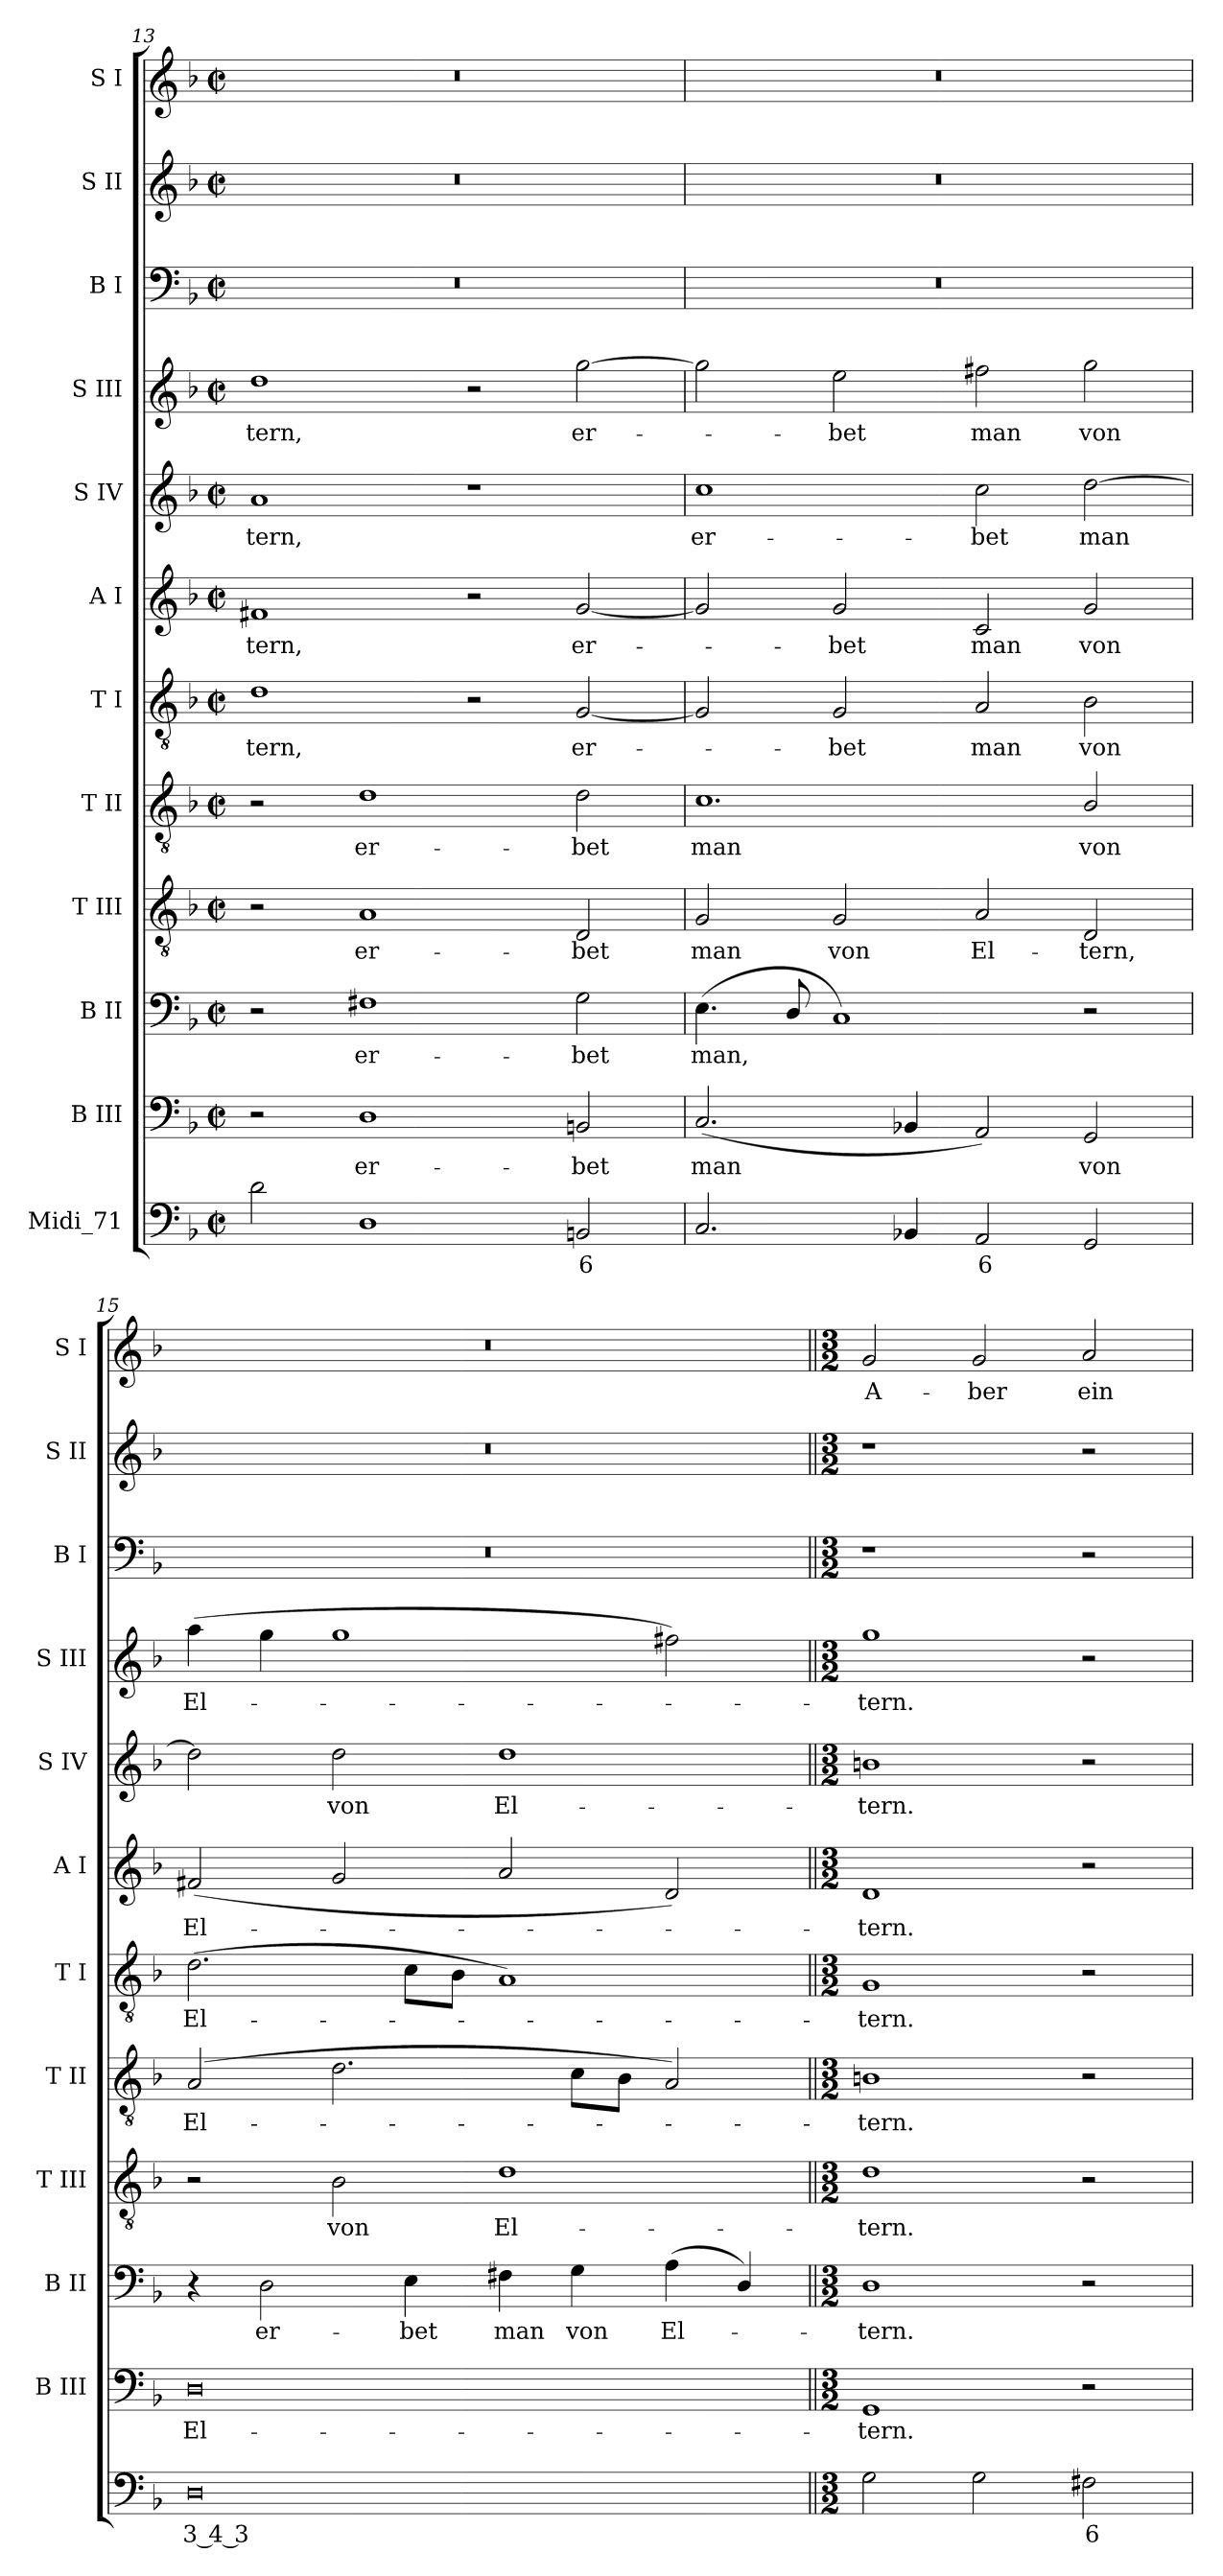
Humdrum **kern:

**kern	**text	**kern	**text	**kern	**text	**kern	**text	**kern	**text	**kern	**text	**kern	**text	**kern	**text	**kern	**text	**kern	**kern	**kern	**text
*part12	*part12	*part11	*part11	*part10	*part10	*part9	*part9	*part8	*part8	*part7	*part7	*part6	*part6	*part5	*part5	*part4	*part4	*part3	*part2	*part1	*part1
*staff12	*staff12	*staff11	*staff11	*staff10	*staff10	*staff9	*staff9	*staff8	*staff8	*staff7	*staff7	*staff6	*staff6	*staff5	*staff5	*staff4	*staff4	*staff3	*staff2	*staff1	*staff1
*I"Midi_71	*	*I"B III	*	*I"B II	*	*I"T III	*	*I"T II	*	*I"T I	*	*I"A I	*	*I"S IV	*	*I"S III	*	*I"B I	*I"S II	*I"S I	*
*	*	*I'B III	*	*I'B II	*	*I'T III	*	*I'T II	*	*I'T I	*	*I'A I	*	*I'S IV	*	*I'S III	*	*I'B I	*I'S II	*I'S I	*
!!LO:LB:g=z
*clefF4	*	*clefF4	*	*clefF4	*	*clefGv2	*	*clefGv2	*	*clefGv2	*	*clefG2	*	*clefG2	*	*clefG2	*	*clefF4	*clefG2	*clefG2	*
*k[b-]	*	*k[b-]	*	*k[b-]	*	*k[b-]	*	*k[b-]	*	*k[b-]	*	*k[b-]	*	*k[b-]	*	*k[b-]	*	*k[b-]	*k[b-]	*k[b-]	*
*F:	*	*F:	*	*F:	*	*F:	*	*F:	*	*F:	*	*F:	*	*F:	*	*F:	*	*F:	*F:	*F:	*
*M4/2	*	*M4/2	*	*M4/2	*	*M4/2	*	*M4/2	*	*M4/2	*	*M4/2	*	*M4/2	*	*M4/2	*	*M4/2	*M4/2	*M4/2	*
*met(c|)	*	*met(c|)	*	*met(c|)	*	*met(c|)	*	*met(c|)	*	*met(c|)	*	*met(c|)	*	*met(c|)	*	*met(c|)	*	*met(c|)	*met(c|)	*met(c|)	*
=13	=13	=13	=13	=13	=13	=13	=13	=13	=13	=13	=13	=13	=13	=13	=13	=13	=13	=13	=13	=13	=13
!	!	!	!	!	!	!	!	!	!	!	!LO:LY:b	!	!LO:LY:b	!	!LO:LY:b	!	!LO:LY:b	!	!	!	!
2d	.	2r	.	2r	.	2r	.	2r	.	1d	-tern,	1f#X	-tern,	1a	tern,	1dd	tern,	0r	0r	0r	.
!	!	!	!LO:LY:b	!	!LO:LY:b	!	!LO:LY:b	!	!LO:LY:b	!	!	!	!	!	!	!	!	!	!	!	!
1D	.	1D	er-	1F#X	er-	1A	er-	1d	er-	.	.	.	.	.	.	.	.	.	.	.	.
.	.	.	.	.	.	.	.	.	.	2r	.	2r	.	1r	.	2r	.	.	.	.	.
!	!LO:LY:b	!	!LO:LY:b	!	!LO:LY:b	!	!LO:LY:b	!	!LO:LY:b	!	!LO:LY:b	!	!LO:LY:b	!	!	!	!LO:LY:b	!	!	!	!
2BBn	6	2BBn	-bet	2G	-bet	2D	-bet	2d	-bet	[2G	er-	[2g	er-	.	.	[2gg	er-	.	.	.	.
=14	=14	=14	=14	=14	=14	=14	=14	=14	=14	=14	=14	=14	=14	=14	=14	=14	=14	=14	=14	=14	=14
!	!	!	!LO:LY:b	!	!LO:LY:b	!	!LO:LY:b	!	!LO:LY:b	!	!	!	!	!	!LO:LY:b	!	!	!	!	!	!
2.C	.	(<2.C	man	(<4.E	man,	2G	man	1.c	man	2G]	.	2g]	.	1cc	er-	2gg]	.	0r	0r	0r	.
.	.	.	.	8D/	.	.	.	.	.	.	.	.	.	.	.	.	.	.	.	.	.
!	!	!	!	!	!	!	!LO:LY:b	!	!	!	!LO:LY:b	!	!LO:LY:b	!	!	!	!LO:LY:b	!	!	!	!
.	.	.	.	1C)	.	2G	von	.	.	2G	bet	2g	bet	.	.	2ee	bet	.	.	.	.
4BB-X	.	4BB-X	.	.	.	.	.	.	.	.	.	.	.	.	.	.	.	.	.	.	.
!	!LO:LY:b	!	!	!	!	!	!LO:LY:b	!	!	!	!LO:LY:b	!	!LO:LY:b	!	!LO:LY:b	!	!LO:LY:b	!	!	!	!
2AA	6	2AA)	.	.	.	2A	El-	.	.	2A	man	2c	man	2cc	-bet	2ff#X	man	.	.	.	.
!	!	!	!LO:LY:b	!	!	!	!LO:LY:b	!	!LO:LY:b	!	!LO:LY:b	!	!LO:LY:b	!	!LO:LY:b	!	!LO:LY:b	!	!	!	!
2GG	.	2GG	von	2r	.	2D	-tern,	2B-/	von	2B-	von	2g	von	[2dd	man	2gg	von	.	.	.	.
=15	=15	=15	=15	=15	=15	=15	=15	=15	=15	=15	=15	=15	=15	=15	=15	=15	=15	=15	=15	=15	=15
!	!LO:LY:b	!	!LO:LY:b	!	!	!	!	!	!LO:LY:b	!	!LO:LY:b	!	!LO:LY:b	!	!	!	!LO:LY:b	!	!	!	!
0D	3 4 3	0D	El-	4r	.	2r	.	(>2A	El-	(>2.d	El-	(<2f#X	El-	2dd]	.	(>4aa	El-	0r	0r	0r	.
!	!	!	!	!	!LO:LY:b	!	!	!	!	!	!	!	!	!	!	!	!	!	!	!	!
.	.	.	.	2D	er-	.	.	.	.	.	.	.	.	.	.	4gg	.	.	.	.	.
!	!	!	!	!	!	!	!LO:LY:b	!	!	!	!	!	!	!	!LO:LY:b	!	!	!	!	!	!
.	.	.	.	.	.	2B-	von	2.d	.	.	.	2g	.	2dd	von	1gg	.	.	.	.	.
!	!	!	!	!	!LO:LY:b	!	!	!	!	!	!	!	!	!	!	!	!	!	!	!	!
.	.	.	.	4E	-bet	.	.	.	.	8cL	.	.	.	.	.	.	.	.	.	.	.
.	.	.	.	.	.	.	.	.	.	8B-J	.	.	.	.	.	.	.	.	.	.	.
!	!	!	!	!	!LO:LY:b	!	!LO:LY:b	!	!	!	!	!	!	!	!LO:LY:b	!	!	!	!	!	!
.	.	.	.	4F#X	man	1d	El-	.	.	1A)	.	2a	.	1dd	El-	.	.	.	.	.	.
!	!	!	!	!	!LO:LY:b	!	!	!	!	!	!	!	!	!	!	!	!	!	!	!	!
.	.	.	.	4G	von	.	.	8cL	.	.	.	.	.	.	.	.	.	.	.	.	.
.	.	.	.	.	.	.	.	8B-J	.	.	.	.	.	.	.	.	.	.	.	.	.
!	!	!	!	!	!LO:LY:b	!	!	!	!	!	!	!	!	!	!	!	!	!	!	!	!
.	.	.	.	(<4A	El-	.	.	2A)	.	.	.	2d)	.	.	.	2ff#X)	.	.	.	.	.
.	.	.	.	4D/)	.	.	.	.	.	.	.	.	.	.	.	.	.	.	.	.	.
=16||	=16||	=16||	=16||	=16||	=16||	=16||	=16||	=16||	=16||	=16||	=16||	=16||	=16||	=16||	=16||	=16||	=16||	=16||	=16||	=16||	=16||
*M3/2	*	*M3/2	*	*M3/2	*	*M3/2	*	*M3/2	*	*M3/2	*	*M3/2	*	*M3/2	*	*M3/2	*	*M3/2	*M3/2	*M3/2	*
!	!	!	!LO:LY:b	!	!LO:LY:b	!	!LO:LY:b	!	!LO:LY:b	!	!LO:LY:b	!	!LO:LY:b	!	!LO:LY:b	!	!LO:LY:b	!	!	!	!LO:LY:b
2G	.	1GG	-tern.	1D	tern.	1d	-tern.	1Bn	tern.	1G	tern.	1d	tern.	1bn	-tern.	1gg	tern.	1r	1r	2g	A-
!	!	!	!	!	!	!	!	!	!	!	!	!	!	!	!	!	!	!	!	!	!LO:LY:b
2G	.	.	.	.	.	.	.	.	.	.	.	.	.	.	.	.	.	.	.	2g	-ber
!	!LO:LY:b	!	!	!	!	!	!	!	!	!	!	!	!	!	!	!	!	!	!	!	!LO:LY:b
2F#X	6	2r	.	2r	.	2r	.	2r	.	2r	.	2r	.	2r	.	2r	.	2r	2r	2a	ein
=	=	=	=	=	=	=	=	=	=	=	=	=	=	=	=	=	=	=	=	=	=
*-	*-	*-	*-	*-	*-	*-	*-	*-	*-	*-	*-	*-	*-	*-	*-	*-	*-	*-	*-	*-	*-
